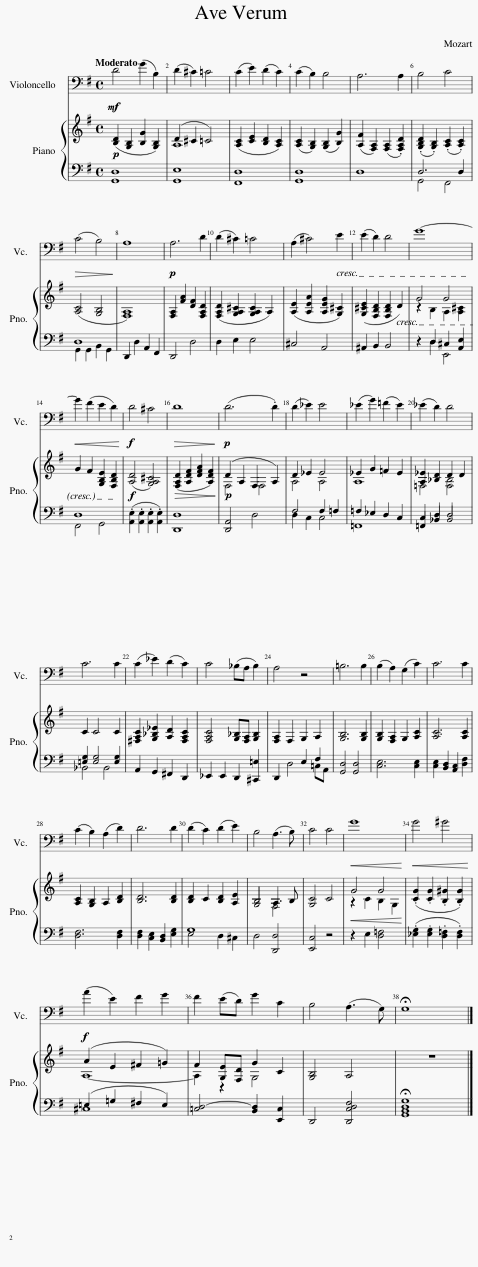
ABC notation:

X:1
%%score 1 { ( 2 4 ) | ( 3 5 ) }
L:1/8
Q:1/4=114
M:4/4
I:linebreak $
K:G
V:1 bass
V:2 treble
V:4 treble
V:3 bass
V:5 bass
V:1
!mf! D4 (G2 B,2) | (D2 ^C2) =C4 | (C2 E2) (D2 C2) | (C2 B,2) B,4 | A,6 A,2 | %5
 B,4 C4 |$!>(! (C4 B,4)!>)! | A,8 |!p! A,6 D2 | (D2 ^C2) =C4 | %10
 (A,2 ^C4) E2 | (E2 D2) D4 | G8- |$!<(! G2 (F2 E2 D2)!<)! |!f! D4 ^C4 | %15
!>(! D8!>)! |!p! (D6 .D2) | (D2 _E2) E4 | (_E2 G2) (=F2 E2) | (_E2 D2) D4 |$ %20
 C6 C2 | (C2 _E2) (D2 C2) | C4 (_B,A, B,2) | A,4 z4 | =B,6 B,2 | %25
 (B,2 A,2) (G,2 C2) | C6 C2 |$ (C2 B,2) (A,2 D2) | D6 D2 | (D2 C2) (D2 E2) | %30
 B,4 (A,3 B,) | C4 C4 |!<(! G8!<)! |!<(! G4 ^G4!<)! |$!f! (A2 E2) F2 G2 | %35
 F2 (ED)[Q:1/4=100] G2 C2 |[Q:1/4=90] B,4 (A,3 G,) |[Q:1/4=80] !fermata!G,8 |] %38
V:2
!p! ([B,D]2 [G,B,]2 [B,G]2 [G,B,]2) | (D2 ^C2 =C4) | ([A,C]2 [CE]2 [B,D]2 [A,C]2) | ([A,C]2 [G,B,]2) ([G,B,]2 [B,G]2) | ([A,F]2 [F,A,]2) ([F,A,]2 .[F,A,D]2) | %5
 (.[G,B,D]2 .[G,B,]2) (.[A,C]2 .[A,C]2) |$ ([A,C]4 [G,B,]4 | [F,A,]8) | [F,A,]2 [FA]2 [DF]2 [F,A,D]2 | ([F,A,D]2 [G,A,^C]2 [G,A,C]2 A,2) | %10
 ([A,E]2 [A,EA]2 [A,EG]2 [G,^C]2) | ([G,^CE]2 [F,B,D]2 [F,B,D]2 D2) | G4 G4 |$ G2 F2 [G,B,E]2 [F,B,D]2 |!f! ([A,D]4 [G,A,^C]4) | %15
!>(! ([F,A,D]2 [A,DF]2 [DFA]2 [A,DF]2)!>)! |!p! (D2 A,2 F,2 A,2) | D2 _E2 E4 | _E2 G2 =F2 E2 | [A,_E]2 [_B,D]2 D2 D2 |$ %20
 C2 C4 C2 | [^F,A,C]2 [G,_B,_E]2 [A,D]2 [F,A,C]2 | [F,A,C]4 [G,_B,][F,A,] [G,B,]2 | [F,A,]2 F,2 G,2 A,2 | [G,B,]6 [G,B,]2 | %25
 [G,B,]2 [F,A,]2 G,2 [A,C]2 | [A,C]6 [A,C]2 |$ [A,C]2 [G,B,]2 A,2 [B,D]2 | [B,D]6 [B,D]2 | [B,D]2 C2 [B,D]2 [A,E]2 | %30
 B,4 A,3 B, | [G,C]4 C4 |!<(! G4 G4!<)! | (.[CG]2 .[CG]2 .[B,^G]2 .[B,G]2) |$ (A2 E2 ^F2 =G2) | %35
 F2 [G,E][F,D] G2 C2 | [G,B,]4 A,4 | z8 |] %38
V:3
 [G,,D,]8 | [G,,E,]8 | [F,,D,]8 | [G,,D,]8 | D,8 | %5
 D,6 D,2 |$ D,8 | D,,2 D,2 A,,2 F,,2 | D,,4 D,4 | D,2 E,2 E,4 | %10
 ^C,4 A,,4 | ^A,,2 B,,2 B,,4 | z2 D,2 ^C,2 [A,,E,]2 |$ D,8 | (.[A,,E,]2 .[A,,E,]2 .[A,,E,]2 .[A,,E,]2) | %15
 [D,,D,]8 | [D,,A,,]4 D,4 | F,4 F,2 =F,2 | =F,2 _E,2 D,2 C,2 | C,2 D,2 D,4 |$ %20
 [=E,G,]2 [E,G,]4 [E,G,]2 | A,,2 G,,2 ^F,,2 D,,2 | _E,,2 E,,2 D,,2 [^C,,=E,]2 | D,,2 D,4 F,2 | [G,,D,]4 [G,,D,]4 | %25
 [C,E,]6 [C,E,]2 | [C,E,]2 [B,,D,]2 [A,,C,]2 [D,F,]2 |$ [D,F,]6 [D,F,]2 | [D,F,]2 [C,E,]2 [B,,D,]2 [E,G,]2 | G,8 | %30
 D,4 [D,,D,]4 | [E,,C,]4 z4 | z2 E,2 [D,=F,]4 | (.[_E,G,]2 .[E,G,]2 .[D,=F,]2 .[D,F,]2) |$ (=E,2 =G,2 ^F,2 E,2) | %35
 [=C,D,-]4 [B,,D,]2 [E,,C,]2 | D,,4 [D,,C,D,F,]4 | !fermata![G,,B,,D,G,]8 |] %38
V:4
 x8 | A,8 | x8 | x8 | x8 | %5
 x8 |$ x8 | x8 | x8 | x8 | %10
 x8 | x8 | z2 B,2 A,2 [A,^C]2 |$ x8 | x8 | %15
 x8 | F,4 F,4 | A,4 A,4 | A,8 | =F,4 [F,_B,]4 |$ %20
 x8 | x8 | x8 | x8 | x8 | %25
 x8 | x8 |$ x8 | x8 | x8 | %30
 G,4 F,4 | x8 | z2 C2 B,2 G,2 | x8 |$ A,8- | %35
 A,2 z2 G,4 | x8 | x8 |] %38
V:5
 x8 | x8 | x8 | x8 | x8 | %5
 G,,4 F,,4 |$ G,,2 G,,2 B,,2 G,,2 | x8 | x8 | x8 | %10
 x8 | x8 | x2 D,2 E,,4 |$ F,,4 G,,4 | x8 | %15
 x8 | x8 | D,2 C,2 C,4 | =F,,8 | =F,,2 _B,,2 B,,4 |$ %20
 _B,,4 B,,4 | x8 | x8 | x4 E,2 =C,A,, | x8 | %25
 x8 | x8 |$ x8 | x8 | E,4 D,2 ^C,2 | %30
 x8 | x8 | x8 | x8 |$ ^C,8 | %35
 x8 | x8 | x8 |] %38
